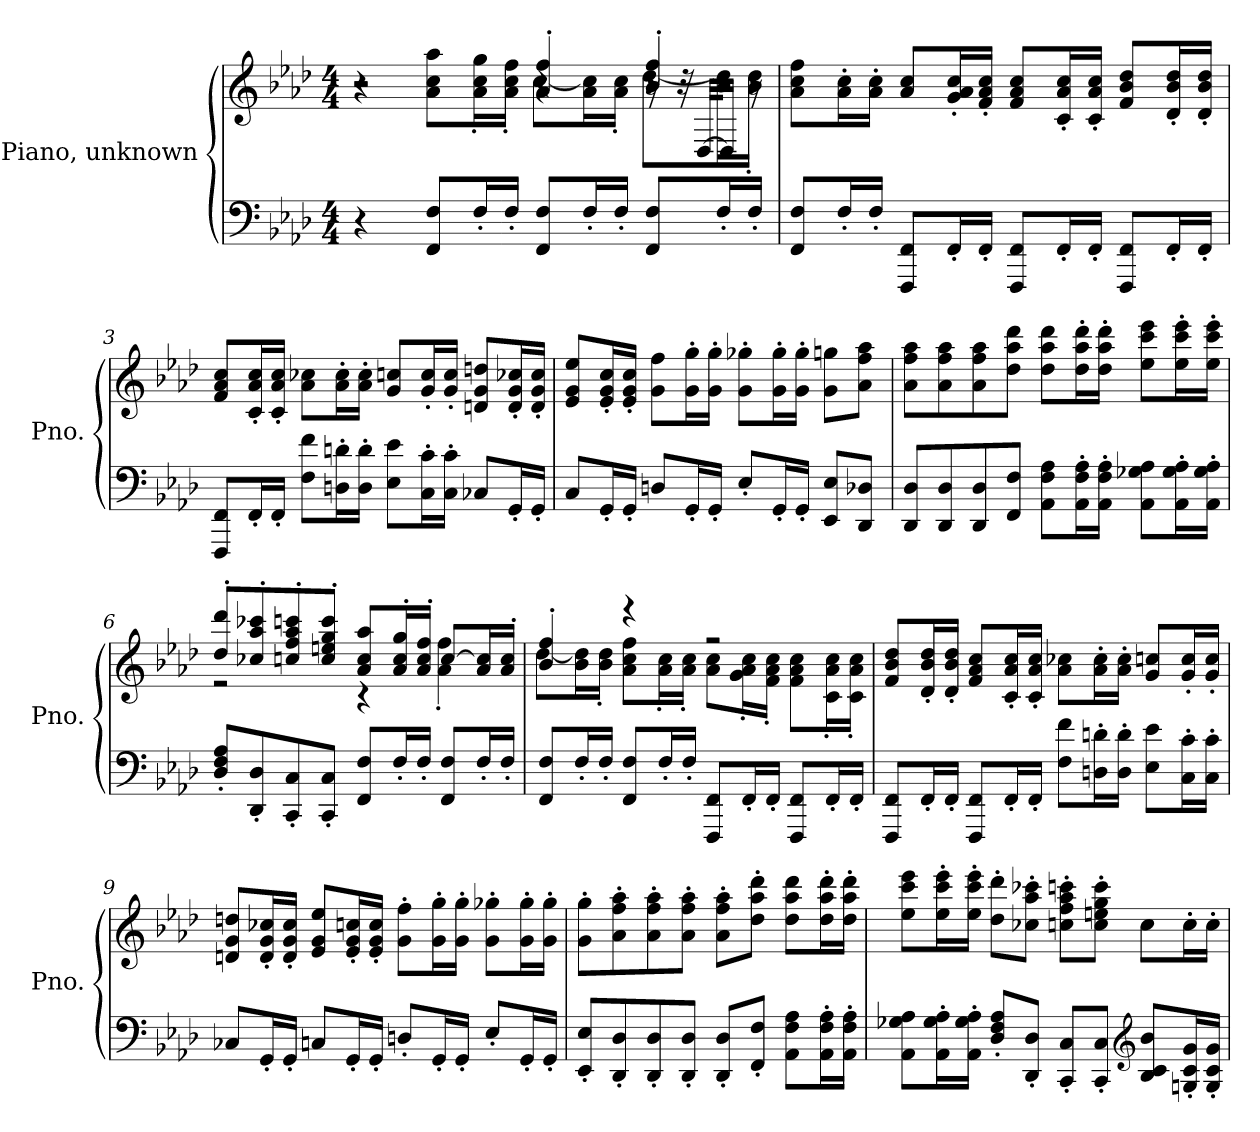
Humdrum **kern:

**kern	**kern
*part1	*part1
*staff2	*staff1
*I"Piano, unknown	*
*I'Pno.	*
*clefF4	*clefG2
*k[b-e-a-d-]	*k[b-e-a-d-]
*M4/4	*M4/4
*MM120	*MM120
=1	=1
*	*^
*	*	*^
4r	2r	4r	2r
8FF/ 8F/L	.	8a-\ 8cc\ 8aa-\L	.
16F'/L	.	16a-\' 16cc\' 16gg\'L	.
16F'/JJ	.	16a-\' 16cc\' 16ff\'JJ	.
8FF/ 8F/L	4a-/' 4ff/'	[8cc\L	4r
16F'/L	.	16a-\ 16cc\]L	.
16F'/JJ	.	16a-\' 16cc\'JJ	.
8FF/ 8F/L	4b-/' 4ff/'	[8dd-\L	16r
.	.	.	32r
.	.	.	[32D-/KLL
16F'/L	.	16b-\ 16dd-\]L	16D-/JJ]
16F'/JJ	.	16b-\' 16dd-\'JJ	16r
*	*v	*v	*v
=2	=2
8FF/ 8F/L	8a-\ 8cc\ 8ff\L
16F'/L	16a-\' 16cc\'L
16F'/JJ	16a-\' 16cc\'JJ
8FFF/ 8FF/L	8a-/ 8cc/L
16FF'/L	16g/' 16a-/' 16cc/'L
16FF'/JJ	16f/' 16a-/' 16cc/'JJ
8FFF/ 8FF/L	8f/ 8a-/ 8cc/L
16FF'/L	16c/' 16a-/' 16cc/'L
16FF'/JJ	16c/' 16a-/' 16cc/'JJ
8FFF/ 8FF/L	8f/ 8b-/ 8dd-/L
16FF'/L	16d-/' 16b-/' 16dd-/'L
16FF'/JJ	16d-/' 16b-/' 16dd-/'JJ
!!LO:LB:g=z
=3	=3
8FFF/ 8FF/L	8f/ 8a-/ 8cc/L
16FF'/L	16c/' 16a-/' 16cc/'L
16FF'/JJ	16c/' 16a-/' 16cc/'JJ
8F\ 8f\L	8a-\ 8cc-X\L
16Dn\' 16dn\'L	16a-\' 16cc-\'L
16D\' 16d\'JJ	16a-\' 16cc-\'JJ
8E-\ 8e-\L	8g/ 8ccn/L
16C\' 16c\'L	16g/' 16cc/'L
16C\' 16c\'JJ	16g/' 16cc/'JJ
8C-X/L	8dn/ 8g/ 8ddn/L
16GG'/L	16d/' 16g/' 16cc-X/'L
16GG'/JJ	16d/' 16g/' 16cc-/'JJ
=4	=4
8C/L	8e-/ 8g/ 8ee-/L
16GG'/L	16e-/' 16g/' 16cc/'L
16GG'/JJ	16e-/' 16g/' 16cc/'JJ
8Dn/L	8g\ 8ff\L
16GG'/L	16g\' 16gg\'L
16GG'/JJ	16g\' 16gg\'JJ
8E-'/L	8g\' 8gg-X\'L
16GG'/L	16g\' 16gg-\'L
16GG'/JJ	16g\' 16gg-\'JJ
8EE-/ 8E-/L	8g\ 8ggn\L
8DD-/ 8D-X/J	8a-\ 8ff\ 8aa-\J
!!LO:LB:g=z
=5	=5
8DD-/ 8D-/L	8a-\ 8ff\ 8aa-\L
8DD-/ 8D-/	8a-\ 8ff\ 8aa-\
8DD-/ 8D-/	8a-\ 8ff\ 8aa-\
8FF/ 8F/J	8dd-\ 8aa-\ 8ddd-\J
8AA-\ 8F\ 8A-\L	8dd-\ 8aa-\ 8ddd-\L
16AA-\' 16F\' 16A-\'L	16dd-\' 16aa-\' 16ddd-\'L
16AA-\' 16F\' 16A-\'JJ	16dd-\' 16aa-\' 16ddd-\'JJ
8AA-\ 8G-X\ 8A-\L	8ee-\ 8ccc\ 8eee-\L
16AA-\' 16G-\' 16A-\'L	16ee-\' 16ccc\' 16eee-\'L
16AA-\' 16G-\' 16A-\'JJ	16ee-\' 16ccc\' 16eee-\'JJ
=6	=6
*	*^
8D-/' 8F/' 8A-/'L	8dd-/' 8ddd-/'L	2r
8DD-/' 8D-/'	8cc-X/' 8aa-/' 8ccc-X/'	.
8CC/' 8C/'	8ccn/' 8ff/' 8aa-/' 8cccn/'	.
8CC/' 8C/'J	8cc/' 8een/' 8gg/' 8ccc/'J	.
8FF/ 8F/L	8a-/ 8cc/ 8aa-/L	4r
16F'/L	16a-/' 16cc/' 16gg/'L	.
16F'/JJ	16a-/' 16cc/' 16ff/'JJ	.
8FF/ 8F/L	[8cc/L	4a-\' 4ff\'
16F'/L	16a-/ 16cc/]L	.
16F'/JJ	16a-/' 16cc/'JJ	.
=7	=7	=7
8FF/ 8F/L	4b-/' 4ff/'	[8dd-\L
16F'/L	.	16b-\ 16dd-\]L
16F'/JJ	.	16b-\' 16dd-\'JJ
8FF/ 8F/L	4r	8a-\ 8cc\ 8ff\L
16F'/L	.	16a-\' 16cc\'L
16F'/JJ	.	16a-\' 16cc\'JJ
8FFF/ 8FF/L	2r	8a-\ 8cc\L
16FF'/L	.	16g\' 16a-\' 16cc\'L
16FF'/JJ	.	16f\' 16a-\' 16cc\'JJ
8FFF/ 8FF/L	.	8f\ 8a-\ 8cc\L
16FF'/L	.	16c\' 16a-\' 16cc\'L
16FF'/JJ	.	16c\' 16a-\' 16cc\'JJ
*	*v	*v
!!LO:LB:g=z
=8	=8
8FFF/ 8FF/L	8f/ 8b-/ 8dd-/L
16FF'/L	16d-/' 16b-/' 16dd-/'L
16FF'/JJ	16d-/' 16b-/' 16dd-/'JJ
8FFF/ 8FF/L	8f/ 8a-/ 8cc/L
16FF'/L	16c/' 16a-/' 16cc/'L
16FF'/JJ	16c/' 16a-/' 16cc/'JJ
8F\ 8f\L	8a-\ 8cc-X\L
16Dn\' 16dn\'L	16a-\' 16cc-\'L
16D\' 16d\'JJ	16a-\' 16cc-\'JJ
8E-\ 8e-\L	8g/ 8ccn/L
16C\' 16c\'L	16g/' 16cc/'L
16C\' 16c\'JJ	16g/' 16cc/'JJ
=9	=9
8C-X/L	8dn/ 8g/ 8ddn/L
16GG'/L	16d/' 16g/' 16cc-X/'L
16GG'/JJ	16d/' 16g/' 16cc-/'JJ
8Cn/L	8e-/ 8g/ 8ee-/L
16GG'/L	16e-/' 16g/' 16ccn/'L
16GG'/JJ	16e-/' 16g/' 16cc/'JJ
8Dn'/L	8g\' 8ff\'L
16GG'/L	16g\' 16gg\'L
16GG'/JJ	16g\' 16gg\'JJ
8E-'/L	8g\' 8gg-X\'L
16GG'/L	16g\' 16gg-\'L
16GG'/JJ	16g\' 16gg-\'JJ
=10	=10
8EE-/' 8E-/'L	8g\' 8gg\'L
8DD-/' 8D-/'	8a-\' 8ff\' 8aa-\'
8DD-/' 8D-/'	8a-\' 8ff\' 8aa-\'
8DD-/' 8D-/'J	8a-\' 8ff\' 8aa-\'J
8DD-/' 8D-/'L	8a-\' 8ff\' 8aa-\'L
8FF/' 8F/'J	8dd-\' 8aa-\' 8ddd-\'J
8AA-\ 8F\ 8A-\L	8dd-\ 8aa-\ 8ddd-\L
16AA-\' 16F\' 16A-\'L	16dd-\' 16aa-\' 16ddd-\'L
16AA-\' 16F\' 16A-\'JJ	16dd-\' 16aa-\' 16ddd-\'JJ
!!LO:LB:g=z
=11	=11
8AA-\ 8G-X\ 8A-\L	8ee-\ 8ccc\ 8eee-\L
16AA-\' 16G-\' 16A-\'L	16ee-\' 16ccc\' 16eee-\'L
16AA-\' 16G-\' 16A-\'JJ	16ee-\' 16ccc\' 16eee-\'JJ
8D-/' 8F/' 8A-/'L	8dd-\' 8ddd-\'L
8DD-/' 8D-/'J	8cc-X\' 8aa-\' 8ccc-X\'J
8CC/' 8C/'L	8ccn\' 8ff\' 8aa-\' 8cccn\'L
8CC/' 8C/'J	8cc\' 8een\' 8gg\' 8ccc\'J
*clefG2	*
8B-/ 8c/ 8b-/L	8cc\L
16Gn/' 16c/' 16g/'L	16cc'\L
16G/' 16c/' 16g/'JJ	16cc'\JJ
=	=
*-	*-
